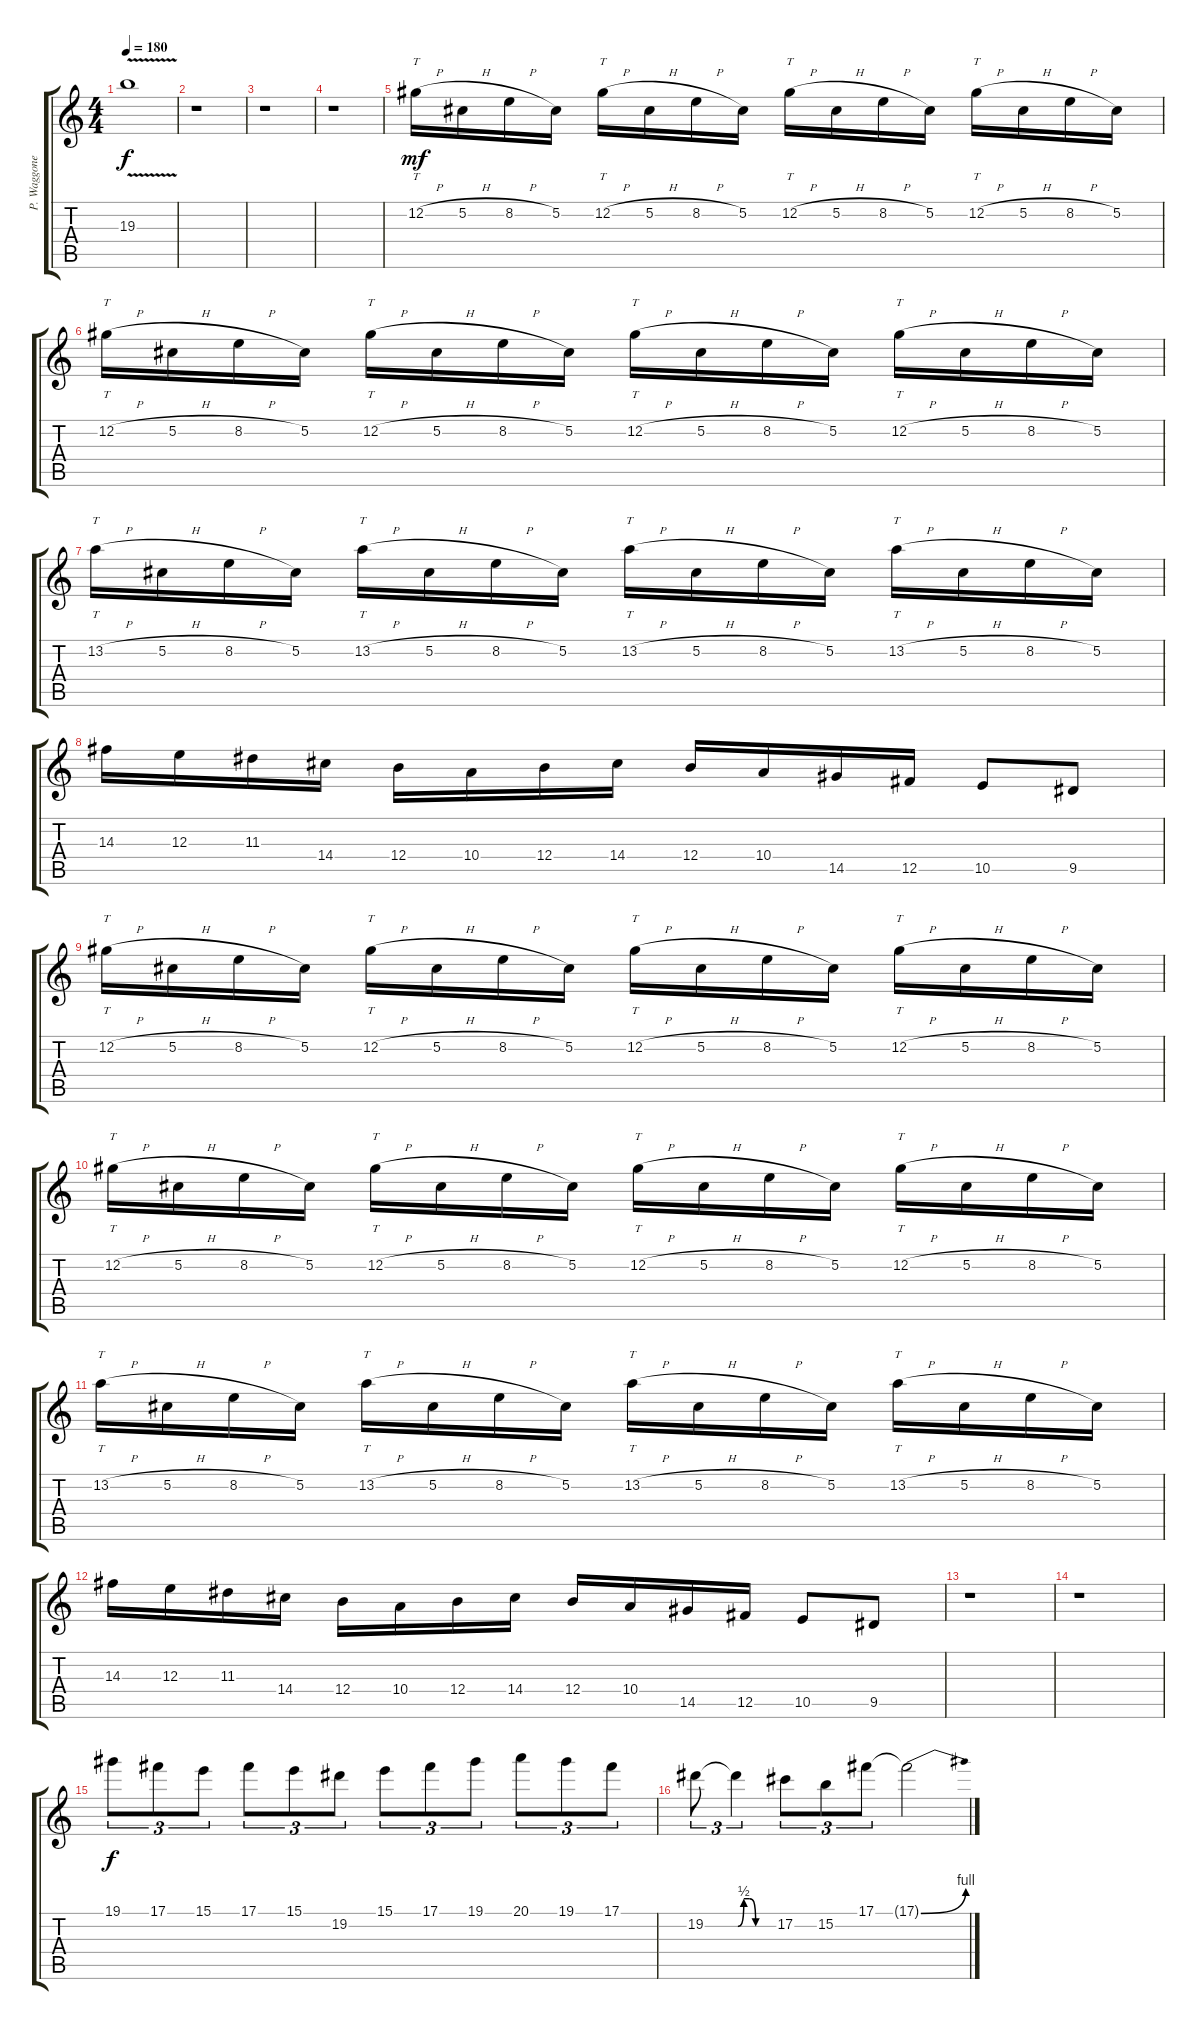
\track ("P. Waggoner Lead Gtr." "P. Waggone") {instrument distortionguitar}
\staff {score tabs}
\tuning (Db4 Ab3 E3 B2 Gb2 Db2) {hide}
\ts (4 4)
\tempo 180
\clef g2
\ks c
19.3{v t}.1{dy f} |
r.1 |
r.1 |
r.1 |
12.2{h}.16{tt dy mf volume 8} 5.2{h}.16 8.2{h}.16 5.2.16 12.2{h}.16{tt} 5.2{h}.16 8.2{h}.16 5.2.16 12.2{h}.16{tt} 5.2{h}.16 8.2{h}.16 5.2.16 12.2{h}.16{tt} 5.2{h}.16 8.2{h}.16 5.2.16 |
12.2{h}.16{tt} 5.2{h}.16 8.2{h}.16 5.2.16 12.2{h}.16{tt} 5.2{h}.16 8.2{h}.16 5.2.16 12.2{h}.16{tt} 5.2{h}.16 8.2{h}.16 5.2.16 12.2{h}.16{tt} 5.2{h}.16 8.2{h}.16 5.2.16 |
13.2{h}.16{tt} 5.2{h}.16 8.2{h}.16 5.2.16 13.2{h}.16{tt} 5.2{h}.16 8.2{h}.16 5.2.16 13.2{h}.16{tt} 5.2{h}.16 8.2{h}.16 5.2.16 13.2{h}.16{tt} 5.2{h}.16 8.2{h}.16 5.2.16 |
14.3.16 12.3.16 11.3.16 14.4.16 12.4.16 10.4.16 12.4.16 14.4.16 12.4.16 10.4.16 14.5.16 12.5.16 10.5.8 9.5.8 |
12.2{h}.16{tt} 5.2{h}.16 8.2{h}.16 5.2.16 12.2{h}.16{tt} 5.2{h}.16 8.2{h}.16 5.2.16 12.2{h}.16{tt} 5.2{h}.16 8.2{h}.16 5.2.16 12.2{h}.16{tt} 5.2{h}.16 8.2{h}.16 5.2.16 |
12.2{h}.16{tt} 5.2{h}.16 8.2{h}.16 5.2.16 12.2{h}.16{tt} 5.2{h}.16 8.2{h}.16 5.2.16 12.2{h}.16{tt} 5.2{h}.16 8.2{h}.16 5.2.16 12.2{h}.16{tt} 5.2{h}.16 8.2{h}.16 5.2.16 |
13.2{h}.16{tt} 5.2{h}.16 8.2{h}.16 5.2.16 13.2{h}.16{tt} 5.2{h}.16 8.2{h}.16 5.2.16 13.2{h}.16{tt} 5.2{h}.16 8.2{h}.16 5.2.16 13.2{h}.16{tt} 5.2{h}.16 8.2{h}.16 5.2.16 |
14.3.16 12.3.16 11.3.16 14.4.16 12.4.16 10.4.16 12.4.16 14.4.16 12.4.16 10.4.16 14.5.16 12.5.16 10.5.8 9.5.8 |
r.1 |
r.1 |
19.1.8{tu (3 2) dy f} 17.1.8{tu (3 2)} 15.1.8{tu (3 2)} 17.1.8{tu (3 2)} 15.1.8{tu (3 2)} 19.2.8{tu (3 2)} 15.1.8{tu (3 2)} 17.1.8{tu (3 2)} 19.1.8{tu (3 2)} 20.1.8{tu (3 2)} 19.1.8{tu (3 2)} 17.1.8{tu (3 2)} |
19.2.8{tu (3 2)} 19.2{be (custom 0 0 10 2 20 2 30 0 60 0) t}.4{tu (3 2)} 17.2.8{tu (3 2)} 15.2.8{tu (3 2)} 17.1.8{tu (3 2)} 17.1{be (bend 0 0 60 4) t}.2
